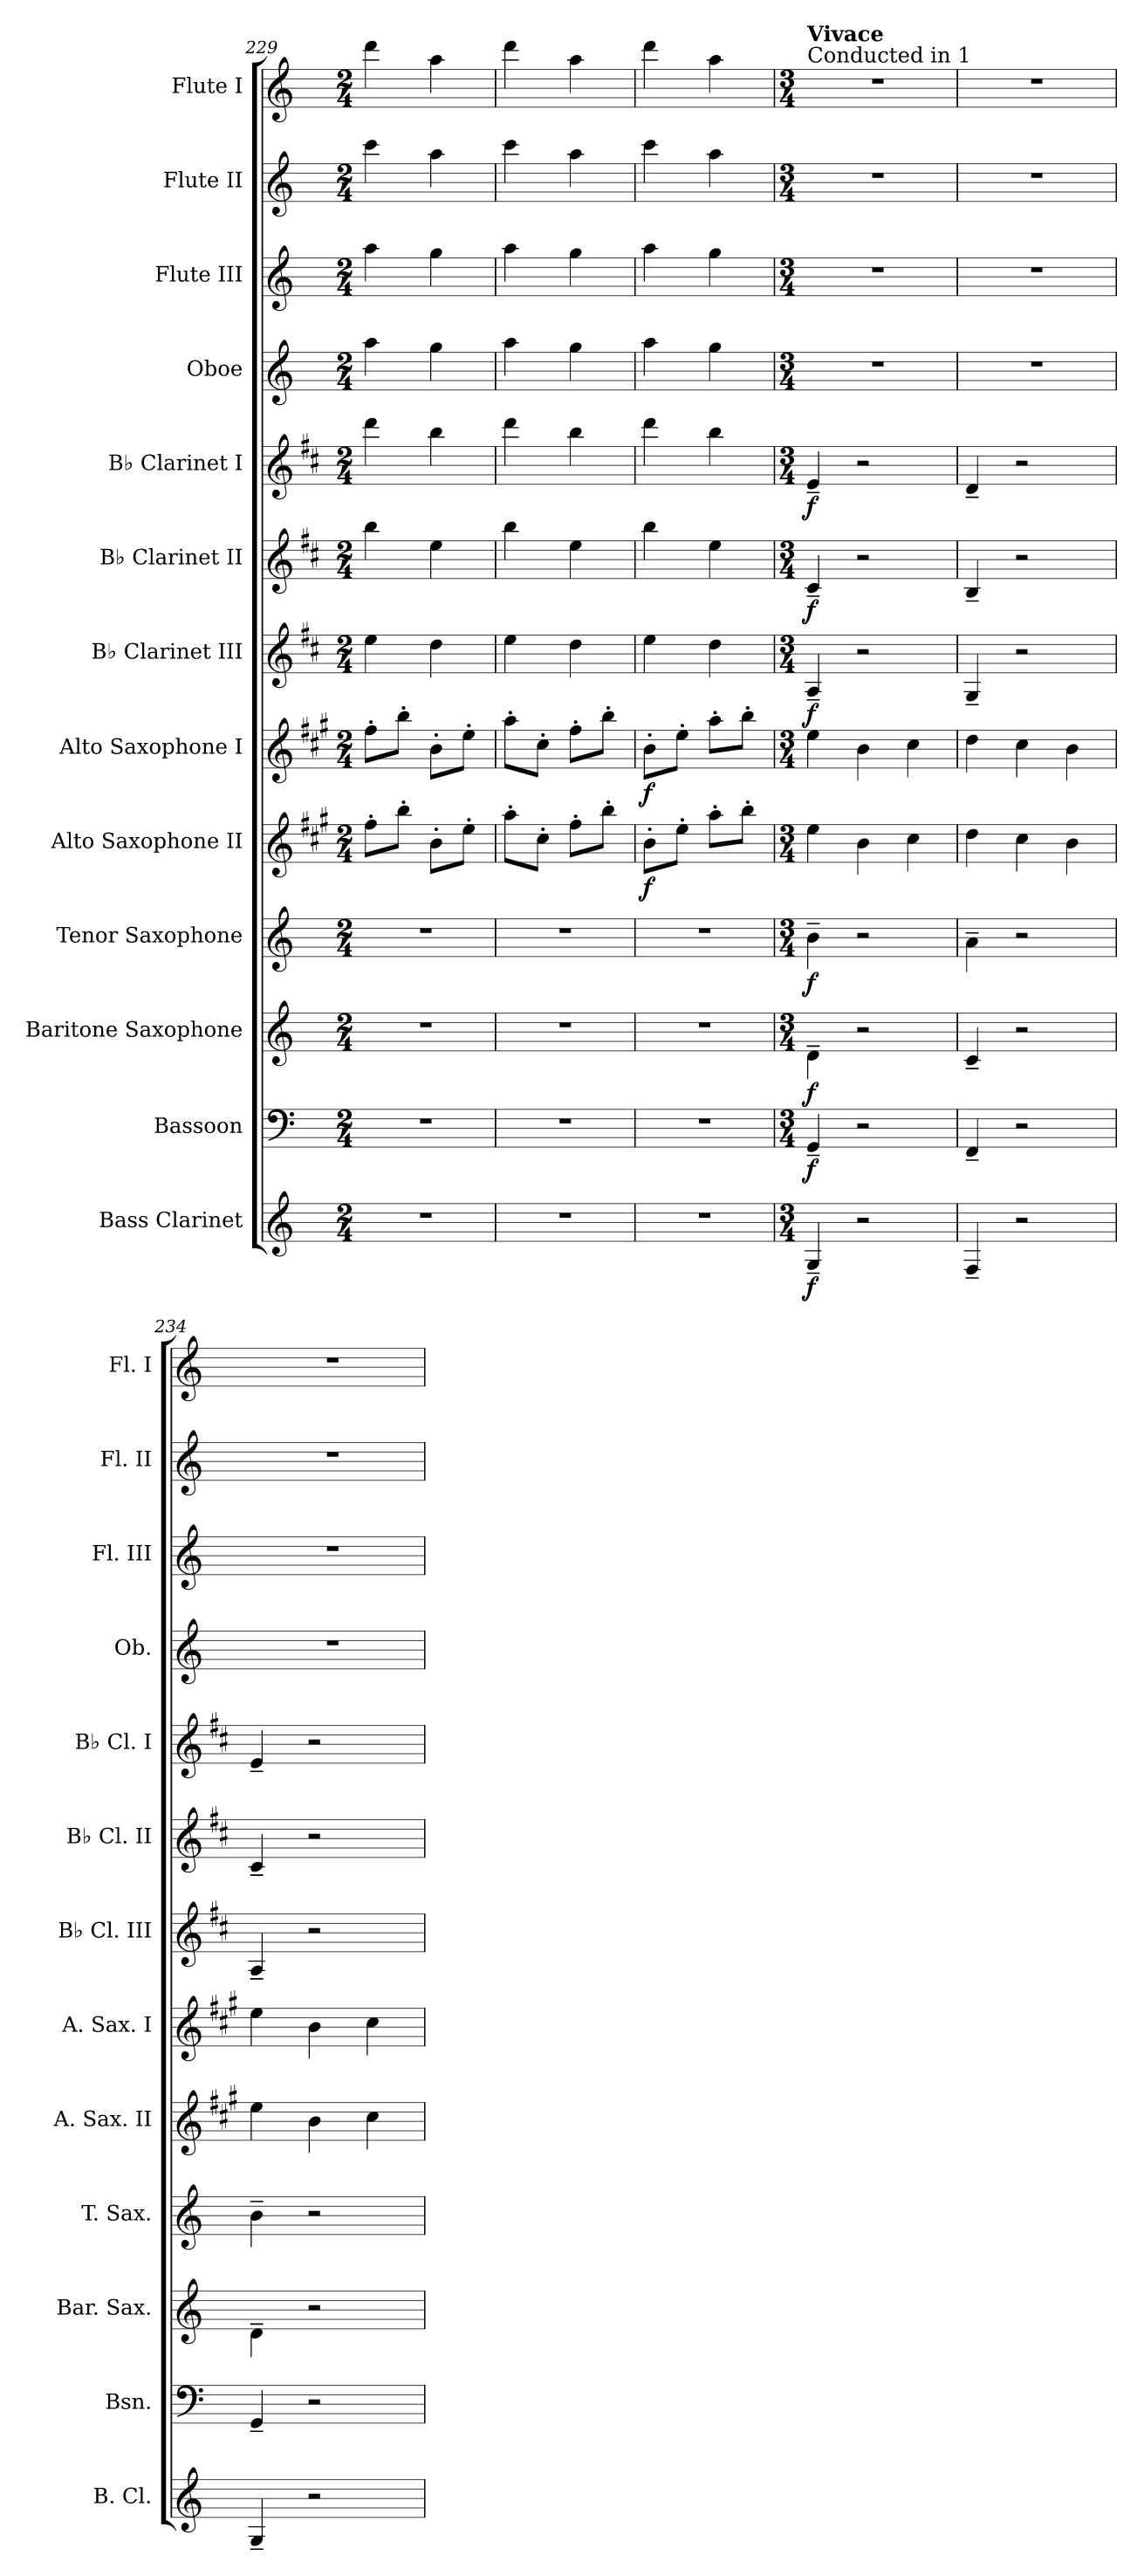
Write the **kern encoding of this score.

**kern	**dynam	**kern	**dynam	**kern	**dynam	**kern	**dynam	**kern	**dynam	**kern	**dynam	**kern	**dynam	**kern	**dynam	**kern	**dynam	**kern	**kern	**kern	**kern
*part13	*part13	*part12	*part12	*part11	*part11	*part10	*part10	*part9	*part9	*part8	*part8	*part7	*part7	*part6	*part6	*part5	*part5	*part4	*part3	*part2	*part1
*staff13	*staff13	*staff12	*staff12	*staff11	*staff11	*staff10	*staff10	*staff9	*staff9	*staff8	*staff8	*staff7	*staff7	*staff6	*staff6	*staff5	*staff5	*staff4	*staff3	*staff2	*staff1
*I"Bass Clarinet	*	*I"Bassoon	*	*I"Baritone Saxophone	*	*I"Tenor Saxophone	*	*I"Alto Saxophone II	*	*I"Alto Saxophone I	*	*I"B♭ Clarinet III	*	*I"B♭ Clarinet II	*	*I"B♭ Clarinet I	*	*I"Oboe	*I"Flute III	*I"Flute II	*I"Flute I
*I'B. Cl.	*	*I'Bsn.	*	*I'Bar. Sax.	*	*I'T. Sax.	*	*I'A. Sax. II	*	*I'A. Sax. I	*	*I'B♭ Cl. III	*	*I'B♭ Cl. II	*	*I'B♭ Cl. I	*	*I'Ob.	*I'Fl. III	*I'Fl. II	*I'Fl. I
!!LO:PB:g=z
*clefG2	*	*clefF4	*	*clefG2	*	*clefG2	*	*clefG2	*	*clefG2	*	*clefG2	*	*clefG2	*	*clefG2	*	*clefG2	*clefG2	*clefG2	*clefG2
*ITrd8c14	*	*	*	*ITrd12c21	*	*ITrd8c14	*	*ITrd5c9	*	*ITrd5c9	*	*ITrd1c2	*	*ITrd1c2	*	*ITrd1c2	*	*	*	*	*
*k[]	*	*k[]	*	*k[]	*	*k[]	*	*k[]	*	*k[]	*	*k[]	*	*k[]	*	*k[]	*	*k[]	*k[]	*k[]	*k[]
*M2/4	*	*M2/4	*	*M2/4	*	*M2/4	*	*M2/4	*	*M2/4	*	*M2/4	*	*M2/4	*	*M2/4	*	*M2/4	*M2/4	*M2/4	*M2/4
=229	=229	=229	=229	=229	=229	=229	=229	=229	=229	=229	=229	=229	=229	=229	=229	=229	=229	=229	=229	=229	=229
2r	.	2r	.	2r	.	2r	.	8a'\L	.	8a'\L	.	4dd\	.	4aa\	.	4ccc\	.	4aa\	4aa\	4ccc\	4ddd\
.	.	.	.	.	.	.	.	8dd'\J	.	8dd'\J	.	.	.	.	.	.	.	.	.	.	.
.	.	.	.	.	.	.	.	8d'\L	.	8d'\L	.	4cc\	.	4dd\	.	4aa\	.	4gg\	4gg\	4aa\	4aa\
.	.	.	.	.	.	.	.	8g'\J	.	8g'\J	.	.	.	.	.	.	.	.	.	.	.
=230	=230	=230	=230	=230	=230	=230	=230	=230	=230	=230	=230	=230	=230	=230	=230	=230	=230	=230	=230	=230	=230
*	*	*	*	*	*	*	*	*	*	*	*	*	*	*	*	*	*	*	*	*	*MM142
2r	.	2r	.	2r	.	2r	.	8cc'\L	.	8cc'\L	.	4dd\	.	4aa\	.	4ccc\	.	4aa\	4aa\	4ccc\	4ddd\
.	.	.	.	.	.	.	.	8e'\J	.	8e'\J	.	.	.	.	.	.	.	.	.	.	.
.	.	.	.	.	.	.	.	8a'\L	.	8a'\L	.	4cc\	.	4dd\	.	4aa\	.	4gg\	4gg\	4aa\	4aa\
.	.	.	.	.	.	.	.	8dd'\J	.	8dd'\J	.	.	.	.	.	.	.	.	.	.	.
=231	=231	=231	=231	=231	=231	=231	=231	=231	=231	=231	=231	=231	=231	=231	=231	=231	=231	=231	=231	=231	=231
!	!	!	!	!	!	!	!	!	!LO:DY:b	!	!LO:DY:b	!	!	!	!	!	!	!	!	!	!
2r	.	2r	.	2r	.	2r	.	8d'\L	f	8d'\L	f	4dd\	.	4aa\	.	4ccc\	.	4aa\	4aa\	4ccc\	4ddd\
.	.	.	.	.	.	.	.	8g'\J	.	8g'\J	.	.	.	.	.	.	.	.	.	.	.
.	.	.	.	.	.	.	.	8cc'\L	.	8cc'\L	.	4cc\	.	4dd\	.	4aa\	.	4gg\	4gg\	4aa\	4aa\
.	.	.	.	.	.	.	.	8dd'\J	.	8dd'\J	.	.	.	.	.	.	.	.	.	.	.
=232	=232	=232	=232	=232	=232	=232	=232	=232	=232	=232	=232	=232	=232	=232	=232	=232	=232	=232	=232	=232	=232
!!LO:REH:place=s1:a:B:fs=14:t=L
*M3/4	*	*M3/4	*	*M3/4	*	*M3/4	*	*M3/4	*	*M3/4	*	*M3/4	*	*M3/4	*	*M3/4	*	*M3/4	*M3/4	*M3/4	*M3/4
*	*	*	*	*	*	*	*	*	*	*	*	*	*	*	*	*	*	*	*	*	*MM164
!	!	!	!	!	!	!	!	!	!	!	!	!	!	!	!	!	!	!	!	!	!LO:TX:a:t=Conducted in 1
!	!	!	!	!	!	!	!	!	!	!	!	!	!	!	!	!	!	!	!	!	!LO:TX:a:B:t=Vivace
!	!LO:DY:b	!	!LO:DY:b	!	!LO:DY:b	!	!LO:DY:b	!	!	!	!	!	!LO:DY:b	!	!LO:DY:b	!	!LO:DY:b	!	!	!	!
4GG~/	f	4GG~/	f	4D~\	f	4B~\	f	4g\	.	4g\	.	4G~/	f	4B~/	f	4d~/	f	2.r	2.r	2.r	2.r
2r	.	2r	.	2r	.	2r	.	4d\	.	4d\	.	2r	.	2r	.	2r	.	.	.	.	.
.	.	.	.	.	.	.	.	4e\	.	4e\	.	.	.	.	.	.	.	.	.	.	.
=233	=233	=233	=233	=233	=233	=233	=233	=233	=233	=233	=233	=233	=233	=233	=233	=233	=233	=233	=233	=233	=233
4FF~/	.	4FF~/	.	4C~/	.	4A~\	.	4f\	.	4f\	.	4F~/	.	4A~/	.	4c~/	.	2.r	2.r	2.r	2.r
2r	.	2r	.	2r	.	2r	.	4e\	.	4e\	.	2r	.	2r	.	2r	.	.	.	.	.
.	.	.	.	.	.	.	.	4d\	.	4d\	.	.	.	.	.	.	.	.	.	.	.
=234	=234	=234	=234	=234	=234	=234	=234	=234	=234	=234	=234	=234	=234	=234	=234	=234	=234	=234	=234	=234	=234
4GG~/	.	4GG~/	.	4D~\	.	4B~\	.	4g\	.	4g\	.	4G~/	.	4B~/	.	4d~/	.	2.r	2.r	2.r	2.r
2r	.	2r	.	2r	.	2r	.	4d\	.	4d\	.	2r	.	2r	.	2r	.	.	.	.	.
.	.	.	.	.	.	.	.	4e\	.	4e\	.	.	.	.	.	.	.	.	.	.	.
=	=	=	=	=	=	=	=	=	=	=	=	=	=	=	=	=	=	=	=	=	=
*-	*-	*-	*-	*-	*-	*-	*-	*-	*-	*-	*-	*-	*-	*-	*-	*-	*-	*-	*-	*-	*-
